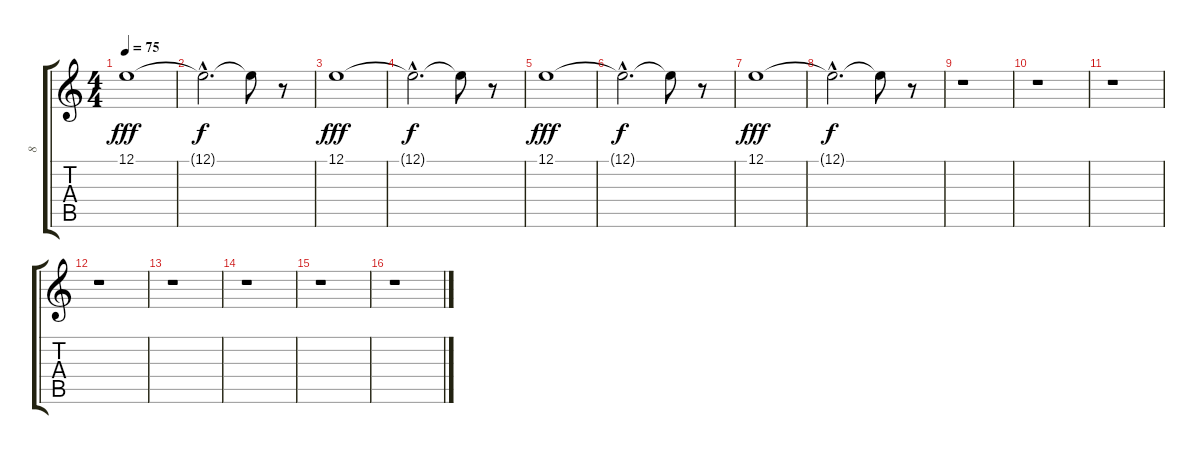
\track ("8" "8") {instrument flute}
\staff {score tabs}
\tuning (E4 B3 G3 D3 A2 E2) {hide}
\ts (4 4)
\tempo 75
\clef g2
\ks c
12.1.1{dy fff instrument flute} |
12.1{hac t}.2{d dy f} 12.1{t}.8 r.8 |
12.1.1{dy fff} |
12.1{hac t}.2{d dy f} 12.1{t}.8 r.8 |
12.1.1{dy fff} |
12.1{hac t}.2{d dy f} 12.1{t}.8 r.8 |
12.1.1{dy fff} |
12.1{hac t}.2{d dy f} 12.1{t}.8 r.8 |
r.1 |
r.1 |
r.1 |
r.1 |
r.1 |
r.1 |
r.1 |
r.1
